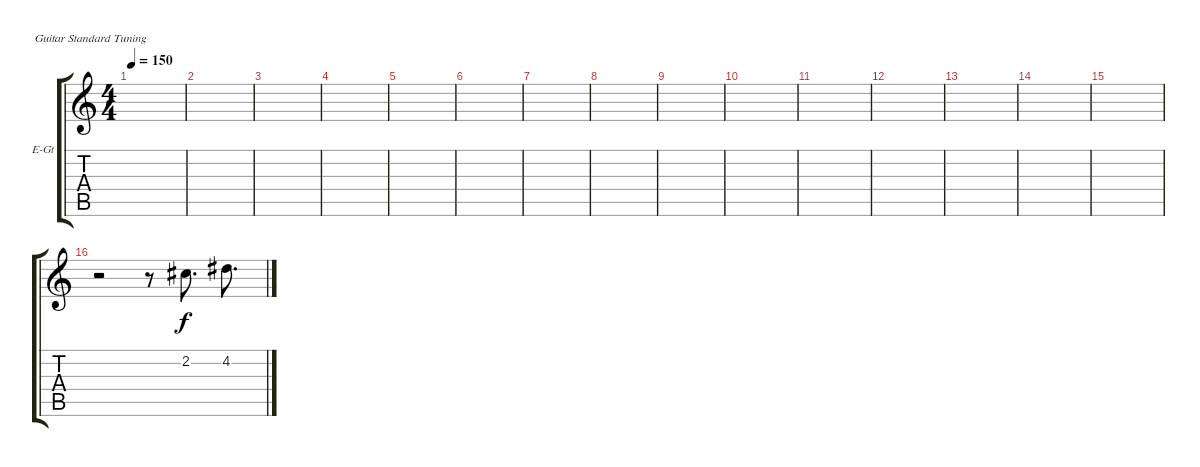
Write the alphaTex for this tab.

\defaultSystemsLayout 4
\bracketExtendMode groupsimilarinstruments
\firstSystemTrackNameOrientation horizontal
\otherSystemsTrackNameOrientation horizontal
\track ("Electric Guitar" "E-Gt") {instrument distortionguitar}
\staff {score tabs}
\tuning (E4 B3 G3 D3 A2 E2)
\ts (4 4)
\tempo 150
\clef g2
\scale
0.333333
\ks c
|
\scale
0.333333 |
\scale
0.333333 |
\scale
0.333333 |
\scale
0.333333 |
\scale
0.333333 |
\scale
0.333333 |
\scale
0.333333 |
\scale
0.333333 |
\scale
0.333333 |
\scale
0.333333 |
\scale
0.333333 |
\scale
0.333333 |
\scale
0.333333 |
\scale
0.333333 |
\scale
0.333333 r.2 r.8 2.2.8{d} 4.2.8{d}
